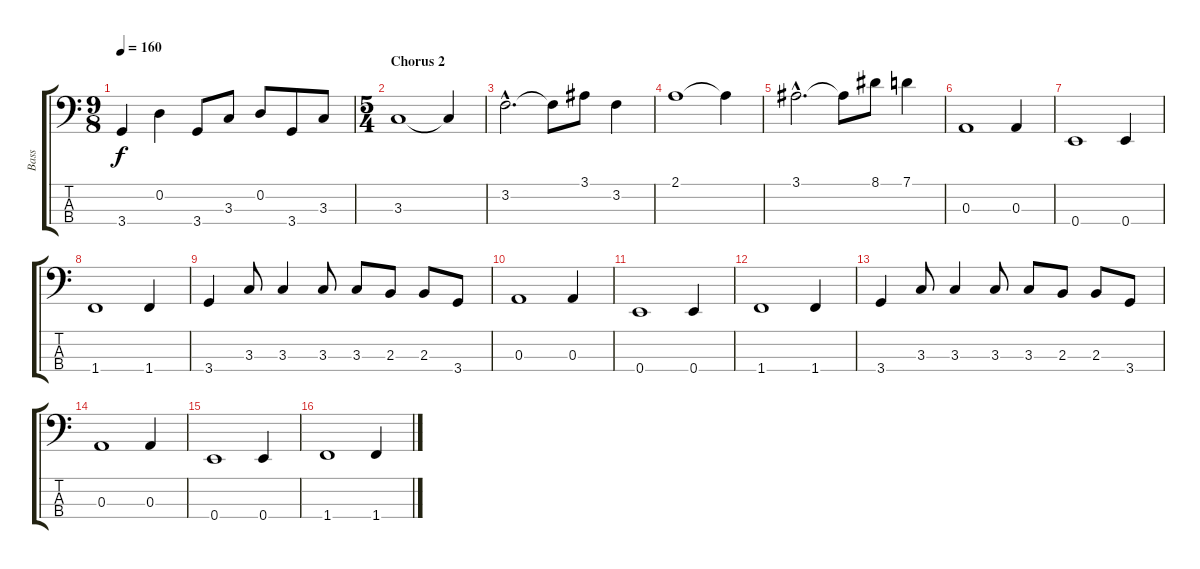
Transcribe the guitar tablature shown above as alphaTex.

\track ("Bass" "Bass") {instrument electricbassfinger}
\staff {score tabs}
\tuning (G2 D2 A1 E1) {hide}
\ts (9 8)
\tempo 160
\clef f4
\ks c
3.4.4{dy f} 0.2.4 3.4.8 3.3.8 0.2.8 3.4.8 3.3.8 |
\ts (5 4)
\section ("" "Chorus 2")
3.3.1 3.3{t}.4 |
3.2{hac}.2{d} 3.2{t}.8 3.1.8 3.2.4 |
2.1.1 2.1{t}.4 |
3.1{hac}.2{d} 3.1{t}.8 8.1.8 7.1.4 |
0.3.1 0.3.4 |
0.4.1 0.4.4 |
1.4.1 1.4.4 |
3.4.4 3.3.8 3.3.4 3.3.8 3.3.8 2.3.8 2.3.8 3.4.8 |
0.3.1 0.3.4 |
0.4.1 0.4.4 |
1.4.1 1.4.4 |
3.4.4 3.3.8 3.3.4 3.3.8 3.3.8 2.3.8 2.3.8 3.4.8 |
0.3.1 0.3.4 |
0.4.1 0.4.4 |
1.4.1 1.4.4
